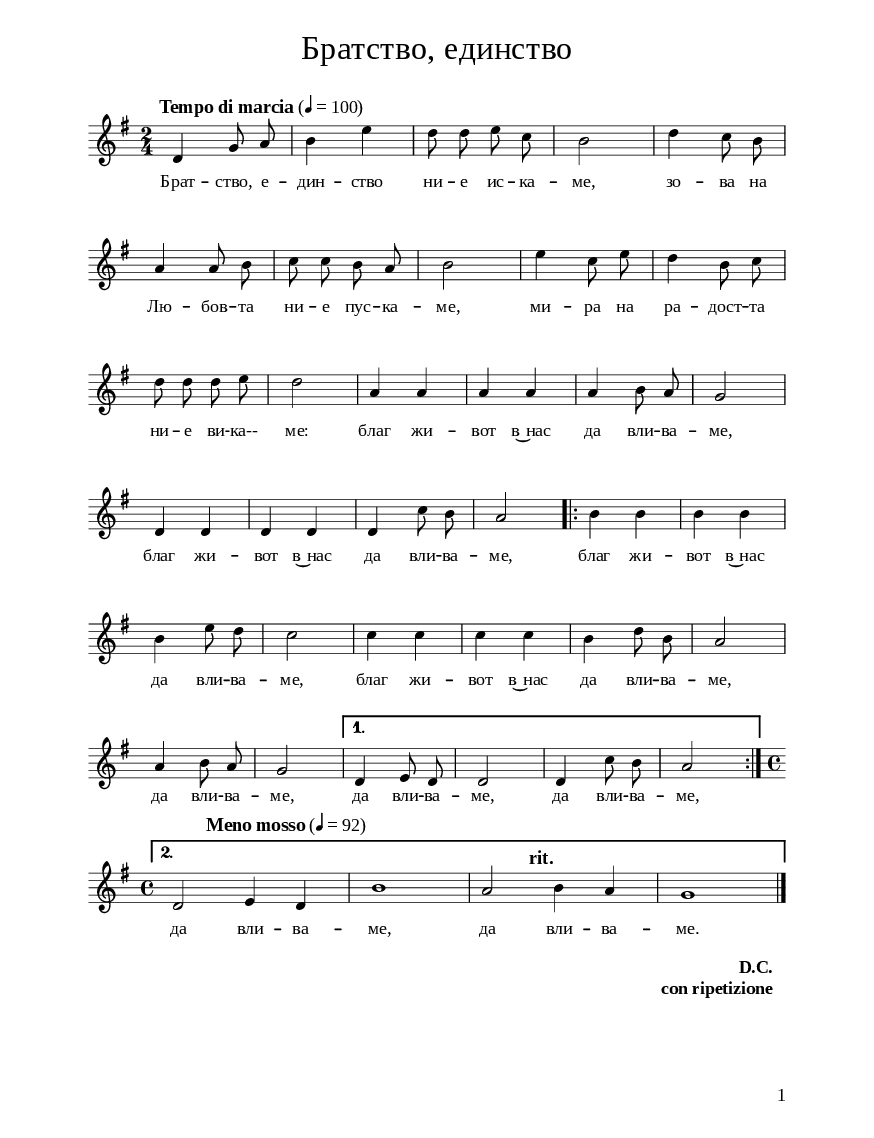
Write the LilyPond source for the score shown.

\version "2.24.3"

% include paper part and global functions
\include "include/globals.ily"

\bookpart {
  \label #'ref020
  \tocItem \markup "Братство, единство"
  \include "include/bookpart-paper.ily"
  \score {
    \include "include/score-layout.ily"

    \new Voice \absolute {
      \clef treble
      \key g \major
      \time 2/4
      \tempoFunc "Tempo di marcia" 4 "100"
      \autoBeamOff

      d'4 g'8 a'8 | b'4 e''4 | d''8 d''8 e''8 c''8 | b'2| d''4 c''8 b'8 | \break
      a'4 a'8 b'8 | c''8 c''8 b'8  a'8| b'2 | e''4 c''8 e''8 | d''4 b'8 c''8 | \break
      d''8 d''8 d''8 e''8 | d''2 | a'4 a'4 | a'4 a'4 | a'4 b'8 a'8 | g'2 | \break
      d'4 d'4 | d'4 d'4 | d'4 c''8 b'8 | a'2 \repeat volta 2 {
        b'4 b'4 | b'4 b'4 | \break
        b'4 e''8 d''8 | c''2 | c''4 c''4|c''4 c''4| b'4 d''8 b'8 |a'2 |\break
        a'4 b'8 a'8 | g'2|
      }
      \alternative {
        { d'4 e'8 d'8 | d'2 | d'4 c''8 b'8| a'2 }
        {
          \time 4/4 \break
          \override Score.MetronomeMark.outside-staff-priority = #599
          \override Score.MetronomeMark.X-extent=#'(-4.5 . 0)
          \tempoFunc "Meno mosso" 4 "92"
          d'2 e'4 d'4 | b'1 | \tempo "rit." a'2 b'4 a'4 | g'1| \bar "|." \break
        }
      }
    }

    \addlyrics {
      Брат -- ство, е -- дин -- ство ни -- е ис -- ка -- ме,
      зо -- ва на Лю -- бов -- та ни -- е пус -- ка -- ме, ми -- ра на ра -- дост -- та
      ни -- е ви -- ка-- ме: благ жи -- вот в~нас да вли -- ва -- ме,
      благ жи -- вот в~нас да вли -- ва -- ме, благ жи -- вот в~нас
      да вли -- ва -- ме, благ жи -- вот в~нас да вли -- ва -- ме,
      да вли -- ва -- ме, да вли -- ва -- ме, да вли -- ва -- ме,
      да вли -- ва -- ме, да вли -- ва -- ме.
    }

    \header {
      title = \titleFunc #'ref_desc_1 " Братство, единство " "Bratstvo, edinstvo"
    }

    \midi{}

  } % score
  \markup \dc-two "D.C." "con ripetizione"

} % bookpart
